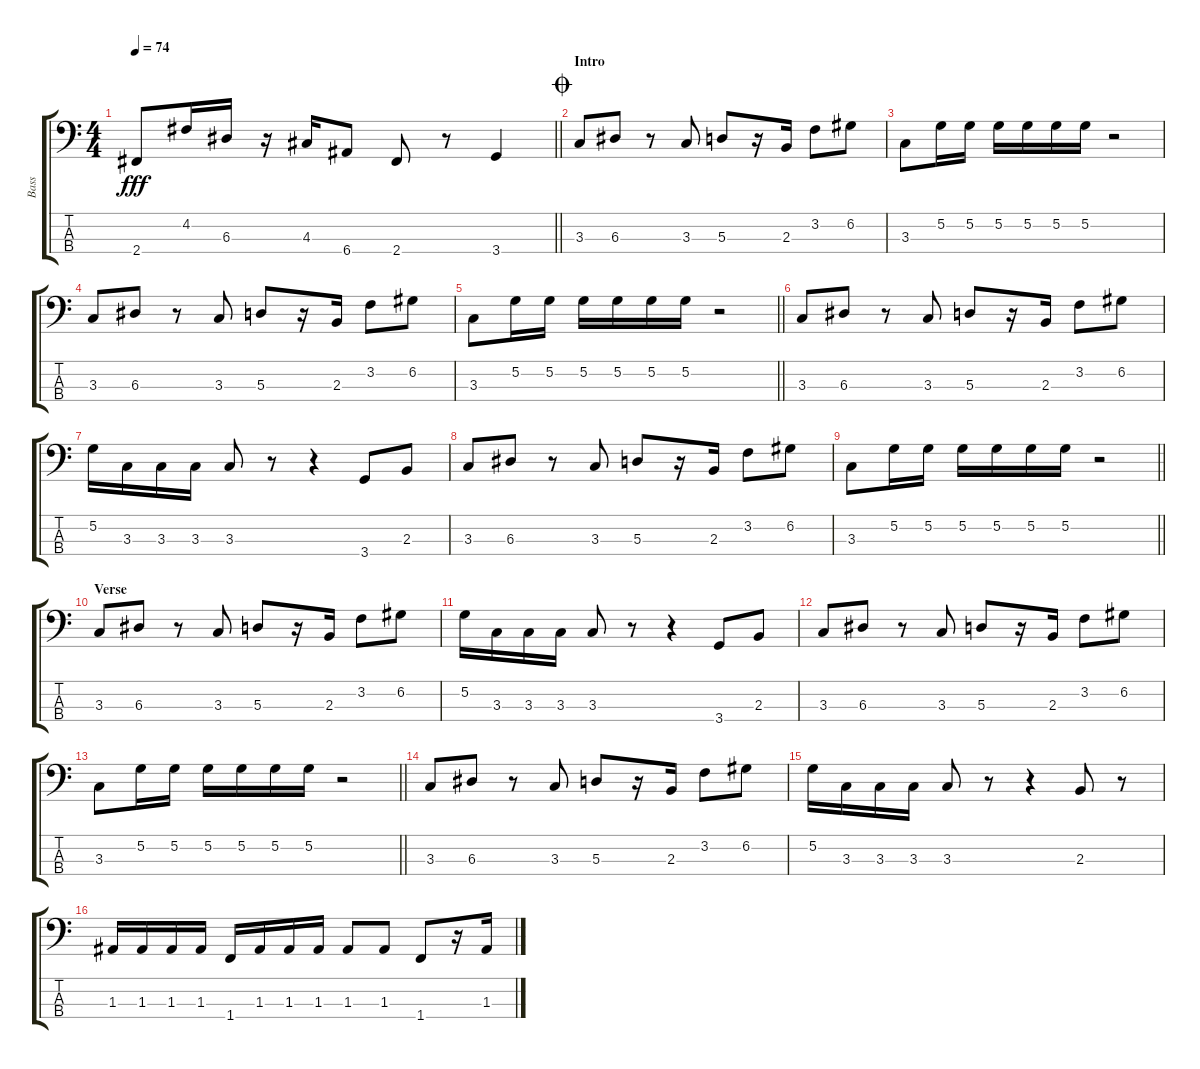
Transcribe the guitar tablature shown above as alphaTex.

\track ("Bass" "Bass") {instrument fretlessbass}
\staff {score tabs}
\tuning (G2 D2 A1 E1) {hide}
\ts (4 4)
\tempo 74
\clef f4
\barLineRight lightlight
\ks c
2.4.8{dy fff} 4.2.16 6.3.16 r.16 4.3.16 6.4.8 2.4.8 r.8 3.4.4 |
\section ("" "Intro")
\jump coda
3.3.8 6.3.8 r.8 3.3.8 5.3.8 r.16 2.3.16 3.2.8 6.2.8 |
3.3.8 5.2.16 5.2.16 5.2.16 5.2.16 5.2.16 5.2.16 r.2 |
3.3.8 6.3.8 r.8 3.3.8 5.3.8 r.16 2.3.16 3.2.8 6.2.8 |
\barLineRight lightlight
3.3.8 5.2.16 5.2.16 5.2.16 5.2.16 5.2.16 5.2.16 r.2 |
3.3.8 6.3.8 r.8 3.3.8 5.3.8 r.16 2.3.16 3.2.8 6.2.8 |
5.2.16 3.3.16 3.3.16 3.3.16 3.3.8 r.8 r.4 3.4.8 2.3.8 |
3.3.8 6.3.8 r.8 3.3.8 5.3.8 r.16 2.3.16 3.2.8 6.2.8 |
\barLineRight lightlight
3.3.8 5.2.16 5.2.16 5.2.16 5.2.16 5.2.16 5.2.16 r.2 |
\section ("" "Verse")
3.3.8 6.3.8 r.8 3.3.8 5.3.8 r.16 2.3.16 3.2.8 6.2.8 |
5.2.16 3.3.16 3.3.16 3.3.16 3.3.8 r.8 r.4 3.4.8 2.3.8 |
3.3.8 6.3.8 r.8 3.3.8 5.3.8 r.16 2.3.16 3.2.8 6.2.8 |
\barLineRight lightlight
3.3.8 5.2.16 5.2.16 5.2.16 5.2.16 5.2.16 5.2.16 r.2 |
3.3.8 6.3.8 r.8 3.3.8 5.3.8 r.16 2.3.16 3.2.8 6.2.8 |
5.2.16 3.3.16 3.3.16 3.3.16 3.3.8 r.8 r.4 2.3.8 r.8 |
1.3.16 1.3.16 1.3.16 1.3.16 1.4.16 1.3.16 1.3.16 1.3.16 1.3.8 1.3.8 1.4.8 r.16 1.3.16
